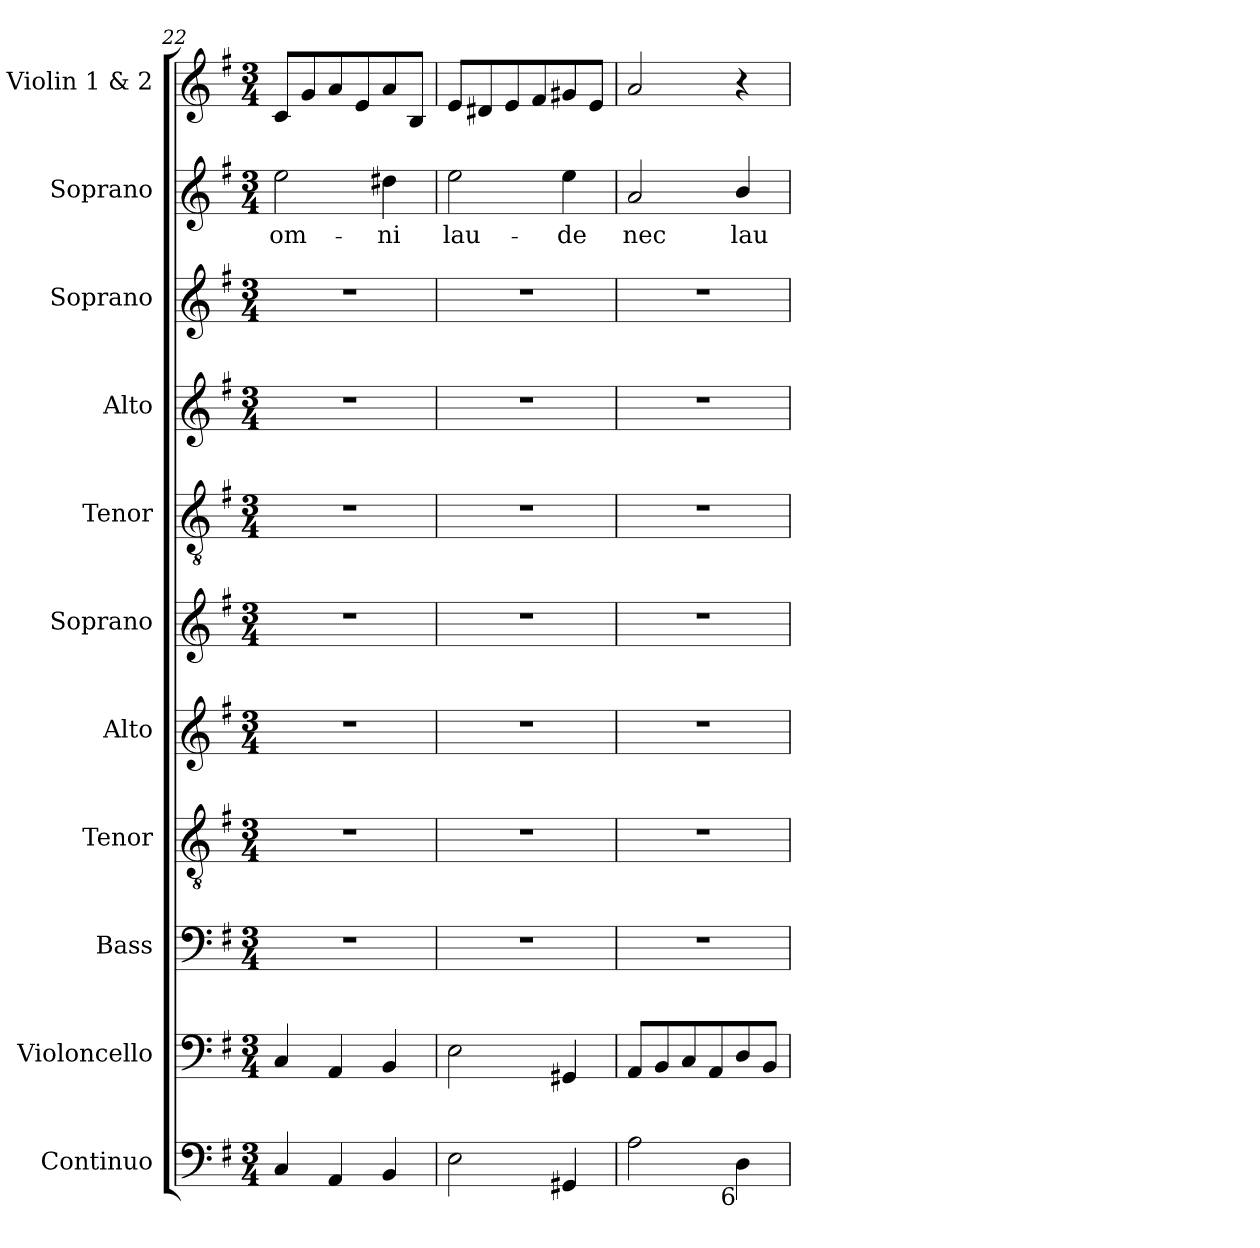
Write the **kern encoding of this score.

**kern	**kern	**kern	**kern	**kern	**kern	**kern	**kern	**kern	**kern	**text	**kern
*part11	*part10	*part9	*part8	*part7	*part6	*part5	*part4	*part3	*part2	*part2	*part1
*staff11	*staff10	*staff9	*staff8	*staff7	*staff6	*staff5	*staff4	*staff3	*staff2	*staff2	*staff1
*I"Continuo	*I"Violoncello	*I"Bass	*I"Tenor	*I"Alto	*I"Soprano	*I"Tenor	*I"Alto	*I"Soprano	*I"Soprano	*	*I"Violin 1 & 2
*I'Cont.	*I'Vc.	*I'B.	*I'T.	*I'A.	*I'S.	*I'T.	*I'A.	*I'S.	*I'S.	*	*I'Vln. 1/2
!!LO:PB:g=z
*clefF4	*clefF4	*clefF4	*clefGv2	*clefG2	*clefG2	*clefGv2	*clefG2	*clefG2	*clefG2	*	*clefG2
*	*	*	*ITrd7c12	*	*	*ITrd7c12	*	*	*	*	*
*k[f#]	*k[f#]	*k[f#]	*k[f#]	*k[f#]	*k[f#]	*k[f#]	*k[f#]	*k[f#]	*k[f#]	*	*k[f#]
*G:	*G:	*G:	*G:	*G:	*G:	*G:	*G:	*G:	*G:	*	*G:
*M3/4	*M3/4	*M3/4	*M3/4	*M3/4	*M3/4	*M3/4	*M3/4	*M3/4	*M3/4	*	*M3/4
=22	=22	=22	=22	=22	=22	=22	=22	=22	=22	=22	=22
!	!	!LO:N:vis=1	!LO:N:vis=1	!LO:N:vis=1	!LO:N:vis=1	!LO:N:vis=1	!LO:N:vis=1	!LO:N:vis=1	!	!	!
!	!	!	!	!	!	!	!	!	!	!LO:LY:b:color=#000000	!
4Ci/	4Ci/	2.r	2.r	2.r	2.r	2.r	2.r	2.r	2eei\	om-	8ci/L
.	.	.	.	.	.	.	.	.	.	.	8gi/
4AAi/	4AAi/	.	.	.	.	.	.	.	.	.	8ai/
.	.	.	.	.	.	.	.	.	.	.	8ei/
!	!	!	!	!	!	!	!	!	!	!LO:LY:b:color=#000000	!
4BBi/	4BBi/	.	.	.	.	.	.	.	4dd#Xi\	-ni	8ai/
.	.	.	.	.	.	.	.	.	.	.	8Bi/J
=23	=23	=23	=23	=23	=23	=23	=23	=23	=23	=23	=23
!	!	!LO:N:vis=1	!LO:N:vis=1	!LO:N:vis=1	!LO:N:vis=1	!LO:N:vis=1	!LO:N:vis=1	!LO:N:vis=1	!	!	!
!	!	!	!	!	!	!	!	!	!	!LO:LY:b:color=#000000	!
2Ei\	2Ei\	2.r	2.r	2.r	2.r	2.r	2.r	2.r	2eei\	lau-	8ei/L
.	.	.	.	.	.	.	.	.	.	.	8d#Xi/
.	.	.	.	.	.	.	.	.	.	.	8ei/
.	.	.	.	.	.	.	.	.	.	.	8f#i/
!	!	!	!	!	!	!	!	!	!	!LO:LY:b:color=#000000	!
4GG#Xi/	4GG#Xi/	.	.	.	.	.	.	.	4eei\	-de	8g#Xi/
.	.	.	.	.	.	.	.	.	.	.	8ei/J
=24	=24	=24	=24	=24	=24	=24	=24	=24	=24	=24	=24
!	!	!LO:N:vis=1	!LO:N:vis=1	!LO:N:vis=1	!LO:N:vis=1	!LO:N:vis=1	!LO:N:vis=1	!LO:N:vis=1	!	!	!
!	!	!	!	!	!	!	!	!	!	!LO:LY:b:color=#000000	!
2Ai\	8AAi/L	2.r	2.r	2.r	2.r	2.r	2.r	2.r	2ai/	nec	2ai/
.	8BBi/	.	.	.	.	.	.	.	.	.	.
.	8Ci/	.	.	.	.	.	.	.	.	.	.
.	8AAi/	.	.	.	.	.	.	.	.	.	.
!LO:TX:b:rj:t=6	!	!	!	!	!	!	!	!	!	!	!
!	!	!	!	!	!	!	!	!	!	!LO:LY:b:color=#000000	!
4Di\	8Di/	.	.	.	.	.	.	.	4bi/	lau-	4r
.	8BBi/J	.	.	.	.	.	.	.	.	.	.
=	=	=	=	=	=	=	=	=	=	=	=
*-	*-	*-	*-	*-	*-	*-	*-	*-	*-	*-	*-
